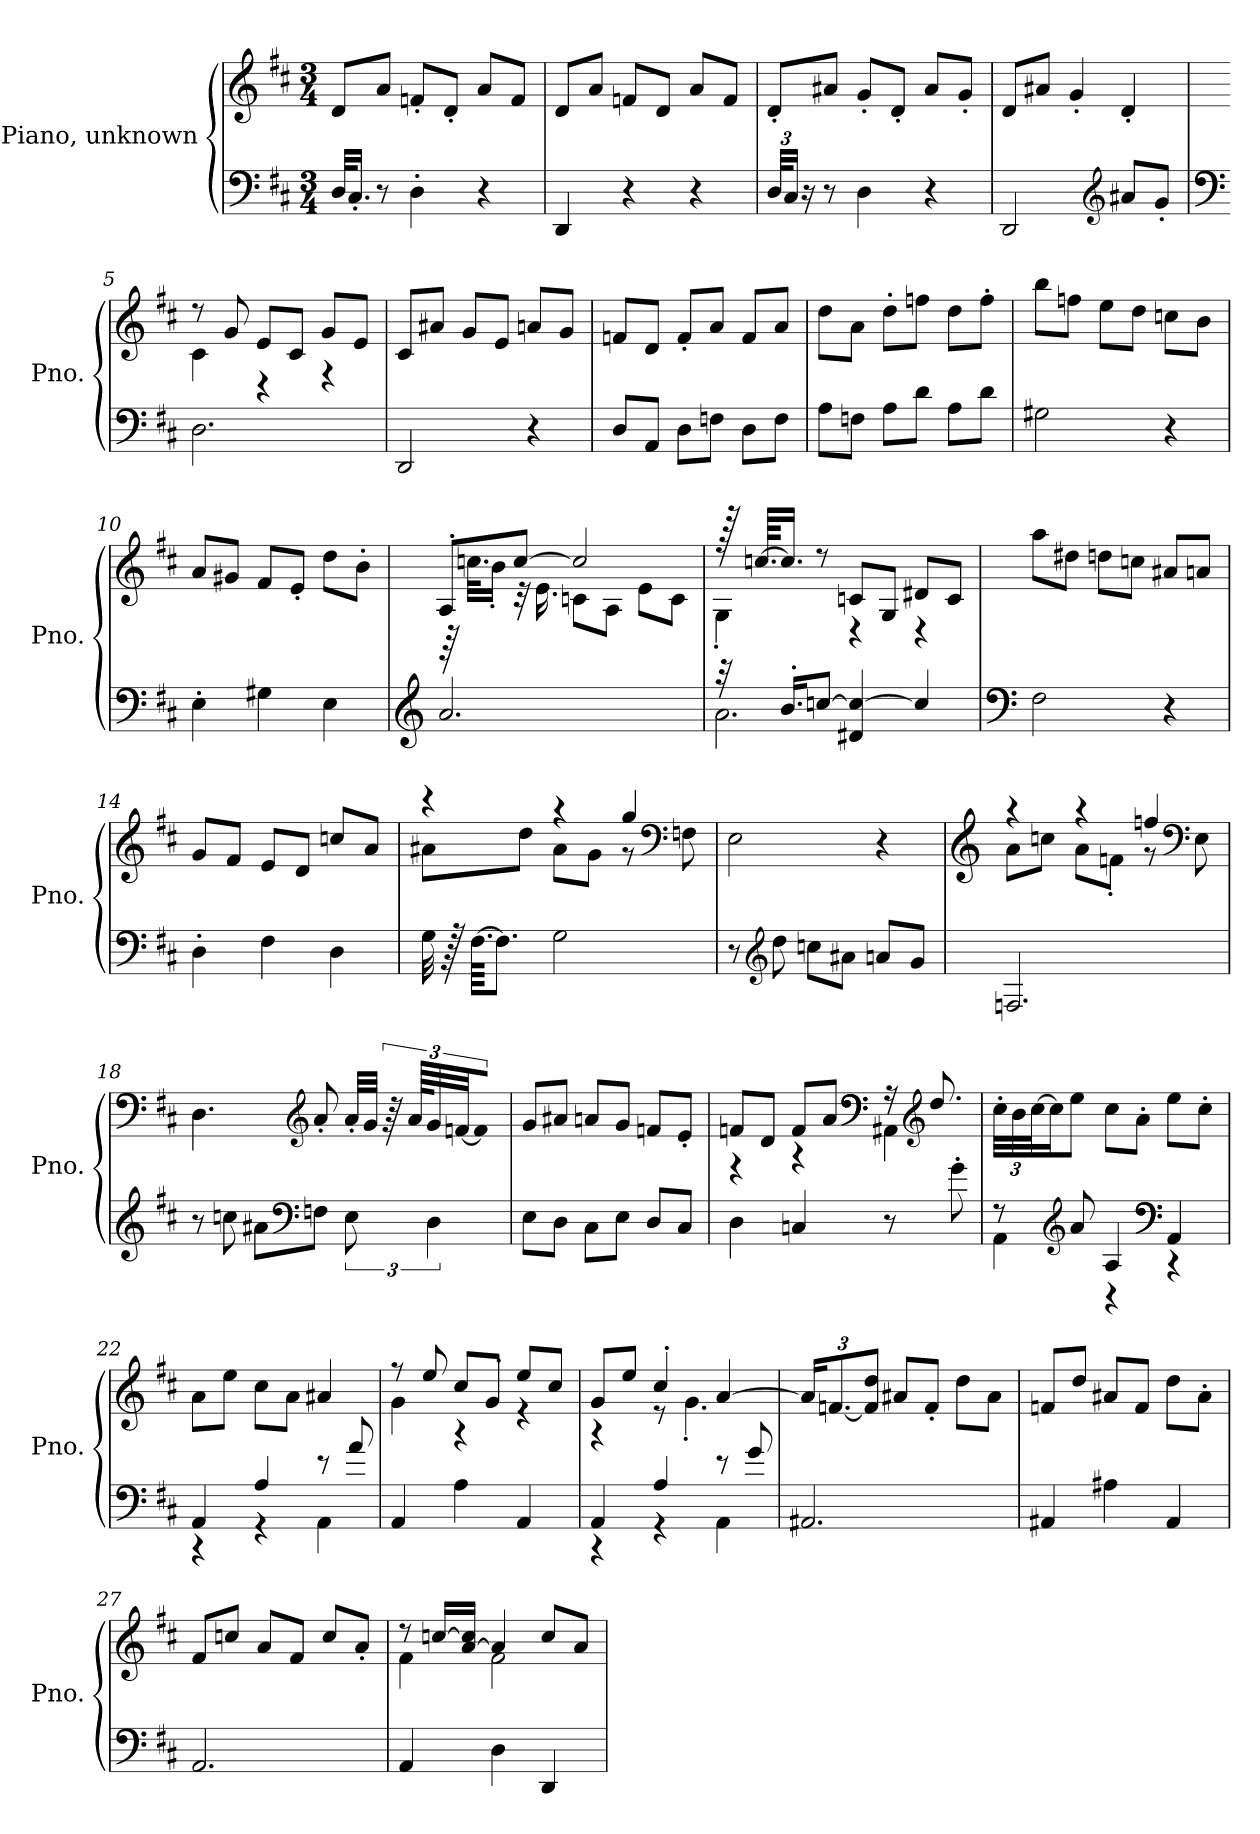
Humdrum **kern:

**kern	**kern
*part1	*part1
*staff2	*staff1
*I"Piano, unknown	*
*I'Pno.	*
*clefF4	*clefG2
*k[f#c#]	*k[f#c#]
*M3/4	*M3/4
*MM143	*MM143
=1	=1
32D/KLL	8d/L
16.C#'/JJ	.
8r	8a/J
4D'\	8fn'/L
.	8d'/J
4r	8a/L
.	8f/J
=2	=2
4DD/	8d/L
.	8a/J
4r	8fn/L
.	8d/J
4r	8a/L
.	8f/J
=3	=3
*Xbrackettup	*
48D/KLL	8d'/L
24C#/JJ	.
16r	.
8r	8a#X/J
4D\	8g'/L
.	8d'/J
4r	8a#/L
.	8g'/J
=4	=4
2DD/	8d/L
.	8a#X/J
.	4g'/
*clefG2	*
8a#X/L	4d'/
8g'/J	.
=5	=5
*clefF4	*
*	*^
2.D\	8r	4c#\
.	8g/	.
.	8e/L	4r
.	8c#/J	.
.	8g/L	4r
.	8e/J	.
*	*v	*v
!!LO:LB:g=z
=6	=6
2DD/	8c#/L
.	8a#X/J
.	8g/L
.	8e/J
4r	8an/L
.	8g/J
=7	=7
8D/L	8fn/L
8AA/J	8d/J
8D\L	8f'/L
8Fn\J	8a/J
8D\L	8f/L
8F\J	8a/J
=8	=8
8A\L	8dd\L
8Fn\J	8a\J
8A\L	8dd'\L
8d\J	8ffn\J
8A\L	8dd\L
8d\J	8ff'\J
=9	=9
2G#X\	8bb\L
.	8ffn\J
.	8ee\L
.	8dd\J
4r	8ccn\L
.	8b\J
=10	=10
4E'\	8a/L
.	8g#X/J
4G#X\	8f#/L
.	8e'/J
4E\	8dd\L
.	8b'\J
!!LO:LB:g=z
=11	=11
*clefG2	*
*	*^
2.a/	8A'/L	64r
.	.	32.ccn\KLL
.	.	16b'\JJ
.	[8cc/J	32r
.	.	16.e\
.	2cc/]	8cn\L
.	.	8A\J
.	.	8e\L
.	.	8c\J
=12	=12	=12
*^	*	*
32r	2.a\	128r	4G'\
.	.	[64.ccn/KKLL	.
16.b'/KL	.	16.cc/JJ]	.
[8ccn/J	.	8r	.
4d#X/ 4cc/_	.	8cn/L	4r
.	.	8G/J	.
4cc/]	.	8d#X/L	4r
.	.	8c/J	.
*v	*v	*	*
*	*v	*v
=13	=13
*clefF4	*
2F#\	8aa\L
.	8dd#X\J
.	8ddn\L
.	8ccn\J
4r	8a#X/L
.	8an/J
=14	=14
4D'\	8g/L
.	8f#/J
4F#\	8e/L
.	8d/J
4D\	8ccn/L
.	8a/J
!!LO:LB:g=z
=15	=15
*	*^
32G\	4r	8a#X\L
128r	.	.
[64.F#\KKKL	.	.
8.F#\J]	.	.
.	.	8dd\J
2G\	4r	8a#\L
.	.	8g\J
.	4gg/	8r
*	*clefF4	*
.	.	8Fn\
*	*v	*v
=16	=16
8r	2E\
*clefG2	*
8dd\	.
8ccn\L	.
8a#X\J	.
8an/L	4r
8g/J	.
=17	=17
*	*clefG2
*	*^
2.Fn/	4r	8a\L
.	.	8ccn\J
.	4r	8a\L
.	.	8fn'\J
.	4ffn/	8r
*	*clefF4	*
.	.	8E\
*	*v	*v
!!LO:LB:g=z
=18	=18
8r	4.D\
8ccn\	.
8a#X\L	.
*clefF4	*clefG2
8Fn\J	8a'/
*brackettup	*
12E\	32a'/LLL
.	32g/JJJ
.	96r
.	96a/KLLL
6D\	48g/
.	[48fn/JJ
.	8f/J]
=19	=19
8E\L	8g/L
8D\J	8a#X/J
8C#\L	8an/L
8E\J	8g/J
8D/L	8fn/L
8C#/J	8e'/J
=20	=20
*	*^
4D\	8fn/L	4r
.	8d/J	.
4Cn/	8f/L	4r
.	8a/J	.
*	*clefF4	*
8r	16r	4AA#X\
*	*clefG2	*
.	8.dd/	.
8g'\	.	.
*	*v	*v
!!LO:LB:g=z
=21	=21
*^	*
*	*	*Xbrackettup
8r	4AA\	48cc#'\LLL
.	.	48b\
.	.	[48cc#\J
.	.	16cc#\J]
*clefG2	*	*
8a/	.	8ee\J
4A/	4r	8cc#\L
.	.	8a'\J
*clefF4	*	*
4AA/	4r	8ee\L
.	.	8cc#'\J
=22	=22	=22
4AA/	4r	8a\L
.	.	8ee\J
4A/	4r	8cc#\L
.	.	8a\J
8r	4AA\	4a#X/
8a/	.	.
*v	*v	*
=23	=23
*	*^
4AA/	8r	4g\
.	8ee/	.
4A\	8cc#/L	4r
.	8g'/J	.
4AA/	8ee/L	4r
.	8cc#/J	.
=24	=24	=24
*^	*	*
4AA/	4r	8g/L	4r
.	.	8ee/J	.
4A/	4r	4cc#'/	8r
.	.	.	4.g'\
8r	4AA\	[4a/	.
8g/	.	.	.
*v	*v	*	*
*	*v	*v
!!LO:PB:g=z
=25	=25
2.AA#X/	24a/KL]
.	[12.fn/
.	12f/] 12dd/J
.	8a#X/L
.	8f'/J
.	8dd\L
.	8a#\J
=26	=26
4AA#X/	8fn/L
.	8dd/J
4A#X\	8a#X/L
.	8f/J
4AA#/	8dd\L
.	8a#'\J
=27	=27
2.AA/	8f#/L
.	8ccn/J
.	8a/L
.	8f#/J
.	8cc/L
.	8a'/J
=28	=28
*	*^
4AA/	8r	4f#\
.	[16ccn/LL	.
.	[16a/ 16cc/]JJ	.
4D\	4a/]	2f#\
4DD/	8cc/L	.
.	8a/J	.
*	*v	*v
=	=
*-	*-
